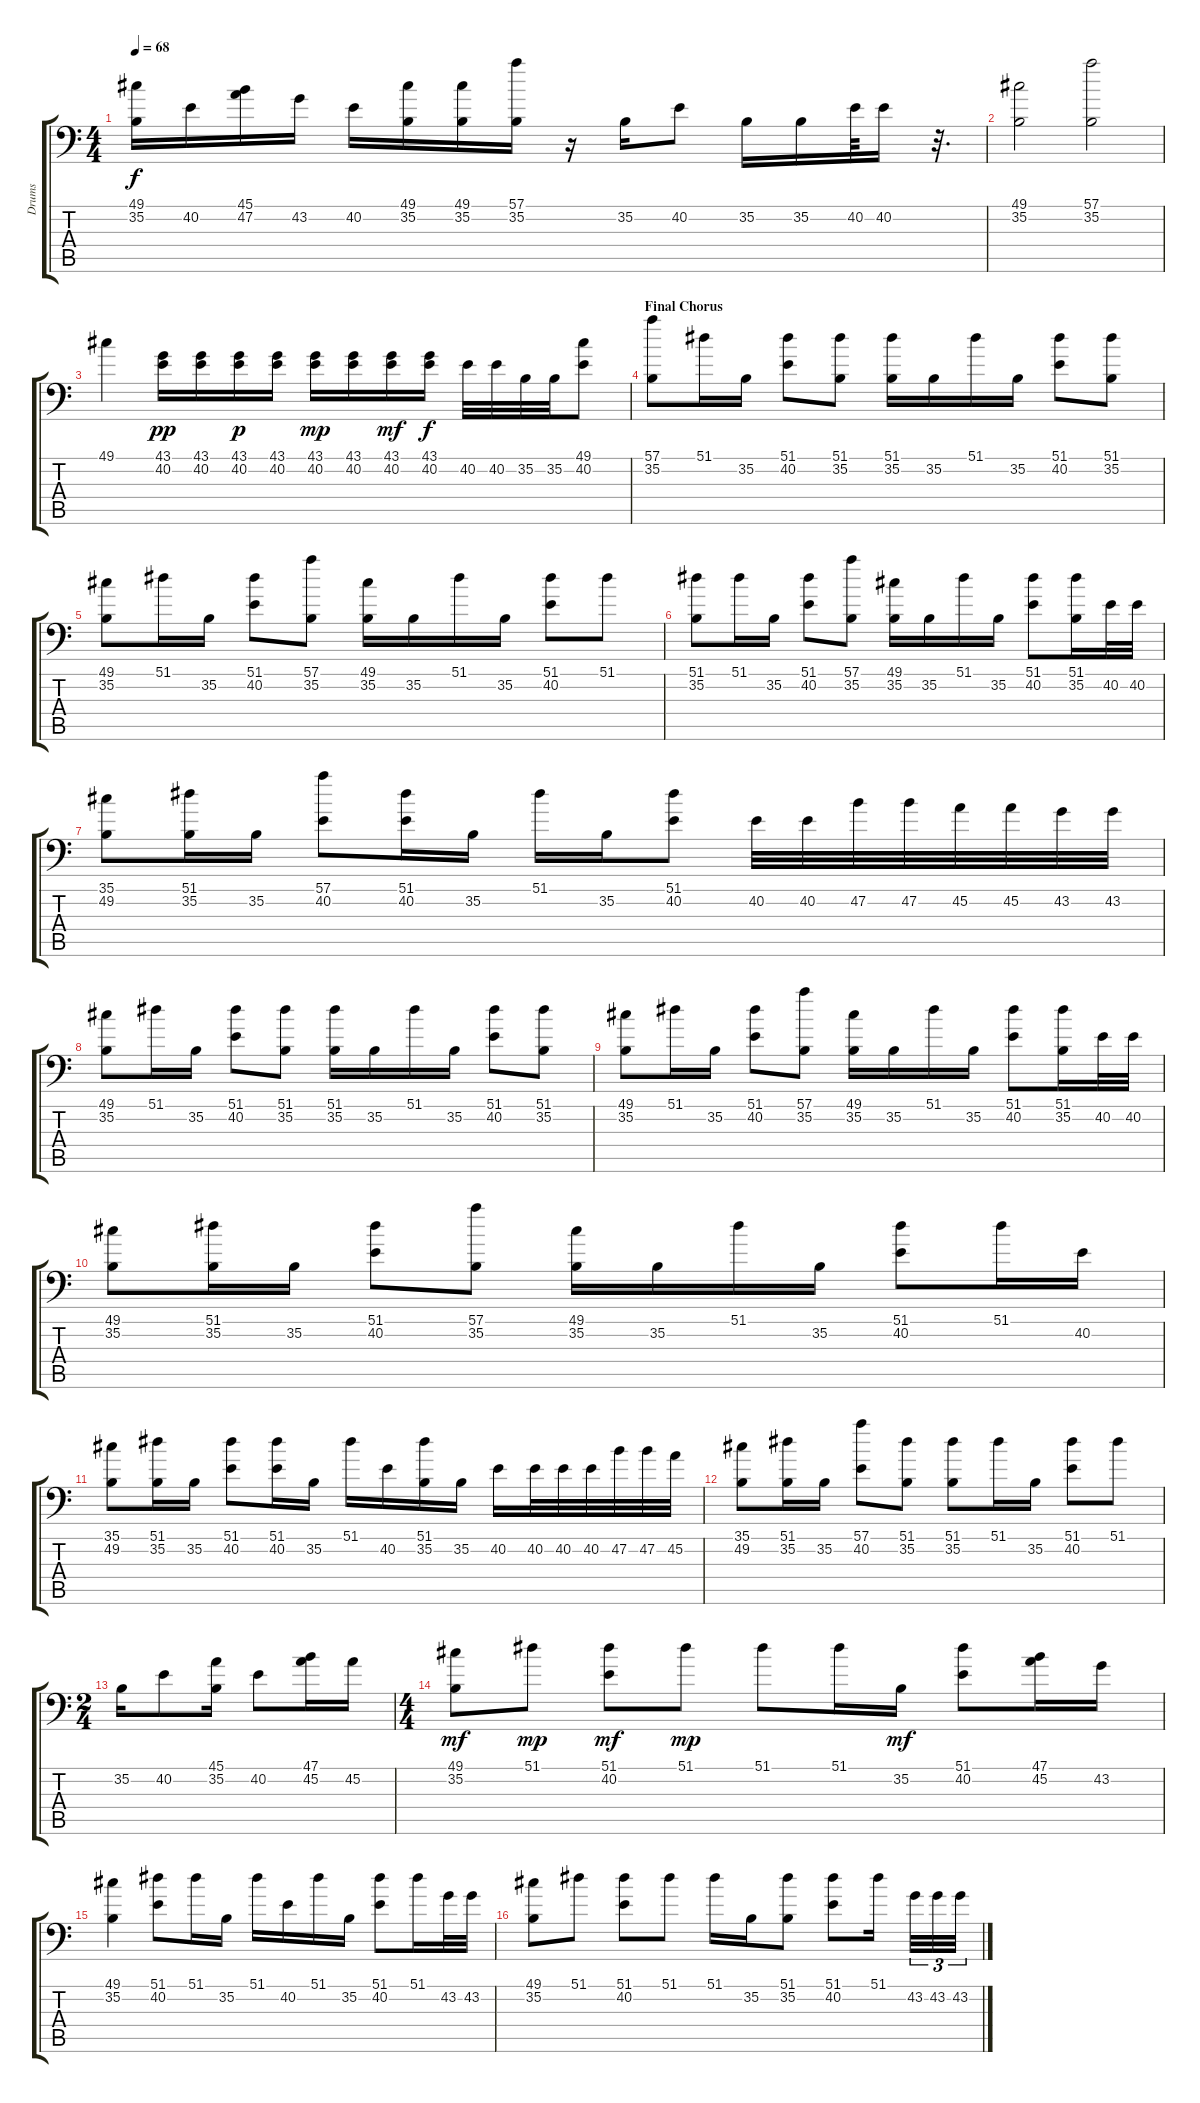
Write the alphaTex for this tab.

\track ("Drums" "Drums") {instrument acousticgrandpiano}
\staff {score tabs}
\tuning (C-1 C-1 C-1 C-1 C-1 C-1) {hide}
\ts (4 4)
\tempo 68
\clef f4
\ks c
(49.1 35.2).16{dy f} 40.2.16 (45.1 47.2).16 43.2.16 40.2.16 (49.1 35.2).16 (49.1 35.2).16 (57.1 35.2).16 r.16 35.2.16 40.2.8 35.2.16 35.2.16 40.2.64 40.2.16 r.32{d} |
(49.1 35.2).2 (57.1 35.2).2 |
49.1.4 (43.1 40.2).16{dy pp} (43.1 40.2).16 (43.1 40.2).16{dy p} (43.1 40.2).16 (43.1 40.2).16{dy mp} (43.1 40.2).16 (43.1 40.2).16{dy mf} (43.1 40.2).16{dy f} 40.2.32 40.2.32 35.2.32 35.2.32 (49.1 40.2).8 |
\section ("" "Final Chorus")
(57.1 35.2).8 51.1.16 35.2.16 (51.1 40.2).8 (51.1 35.2).8 (51.1 35.2).16 35.2.16 51.1.16 35.2.16 (51.1 40.2).8 (51.1 35.2).8 |
(49.1 35.2).8 51.1.16 35.2.16 (51.1 40.2).8 (57.1 35.2).8 (49.1 35.2).16 35.2.16 51.1.16 35.2.16 (51.1 40.2).8 51.1.8 |
(51.1 35.2).8 51.1.16 35.2.16 (51.1 40.2).8 (57.1 35.2).8 (49.1 35.2).16 35.2.16 51.1.16 35.2.16 (51.1 40.2).8 (51.1 35.2).16 40.2.32 40.2.32 |
(35.1 49.2).8 (51.1 35.2).16 35.2.16 (57.1 40.2).8 (51.1 40.2).16 35.2.16 51.1.16 35.2.16 (51.1 40.2).8 40.2.32 40.2.32 47.2.32 47.2.32 45.2.32 45.2.32 43.2.32 43.2.32 |
(49.1 35.2).8 51.1.16 35.2.16 (51.1 40.2).8 (51.1 35.2).8 (51.1 35.2).16 35.2.16 51.1.16 35.2.16 (51.1 40.2).8 (51.1 35.2).8 |
(49.1 35.2).8 51.1.16 35.2.16 (51.1 40.2).8 (57.1 35.2).8 (49.1 35.2).16 35.2.16 51.1.16 35.2.16 (51.1 40.2).8 (51.1 35.2).16 40.2.32 40.2.32 |
(49.1 35.2).8 (51.1 35.2).16 35.2.16 (51.1 40.2).8 (57.1 35.2).8 (49.1 35.2).16 35.2.16 51.1.16 35.2.16 (51.1 40.2).8 51.1.16 40.2.16 |
(35.1 49.2).8 (51.1 35.2).16 35.2.16 (51.1 40.2).8 (51.1 40.2).16 35.2.16 51.1.16 40.2.16 (51.1 35.2).16 35.2.16 40.2.16 40.2.32 40.2.32 40.2.32 47.2.32 47.2.32 45.2.32 |
(35.1 49.2).8 (51.1 35.2).16 35.2.16 (57.1 40.2).8 (51.1 35.2).8 (51.1 35.2).8 51.1.16 35.2.16 (51.1 40.2).8 51.1.8 |
\ts (2 4)
35.2.16 40.2.8 (45.1 35.2).16 40.2.8 (47.1 45.2).16 45.2.16 |
\ts (4 4)
(49.1 35.2).8{dy mf} 51.1.8{dy mp} (51.1 40.2).8{dy mf} 51.1.8{dy mp} 51.1.8 51.1.16 35.2.16{dy mf} (51.1 40.2).8 (47.1 45.2).16 43.2.16 |
(49.1 35.2).4 (51.1 40.2).8 51.1.16 35.2.16 51.1.16 40.2.16 51.1.16 35.2.16 (51.1 40.2).8 51.1.16 43.2.32 43.2.32 |
(49.1 35.2).8 51.1.8 (51.1 40.2).8 51.1.8 51.1.16 35.2.16 (51.1 35.2).8 (51.1 40.2).8 51.1.16 43.2.32{tu (3 2)} 43.2.32{tu (3 2)} 43.2.32{tu (3 2)}
